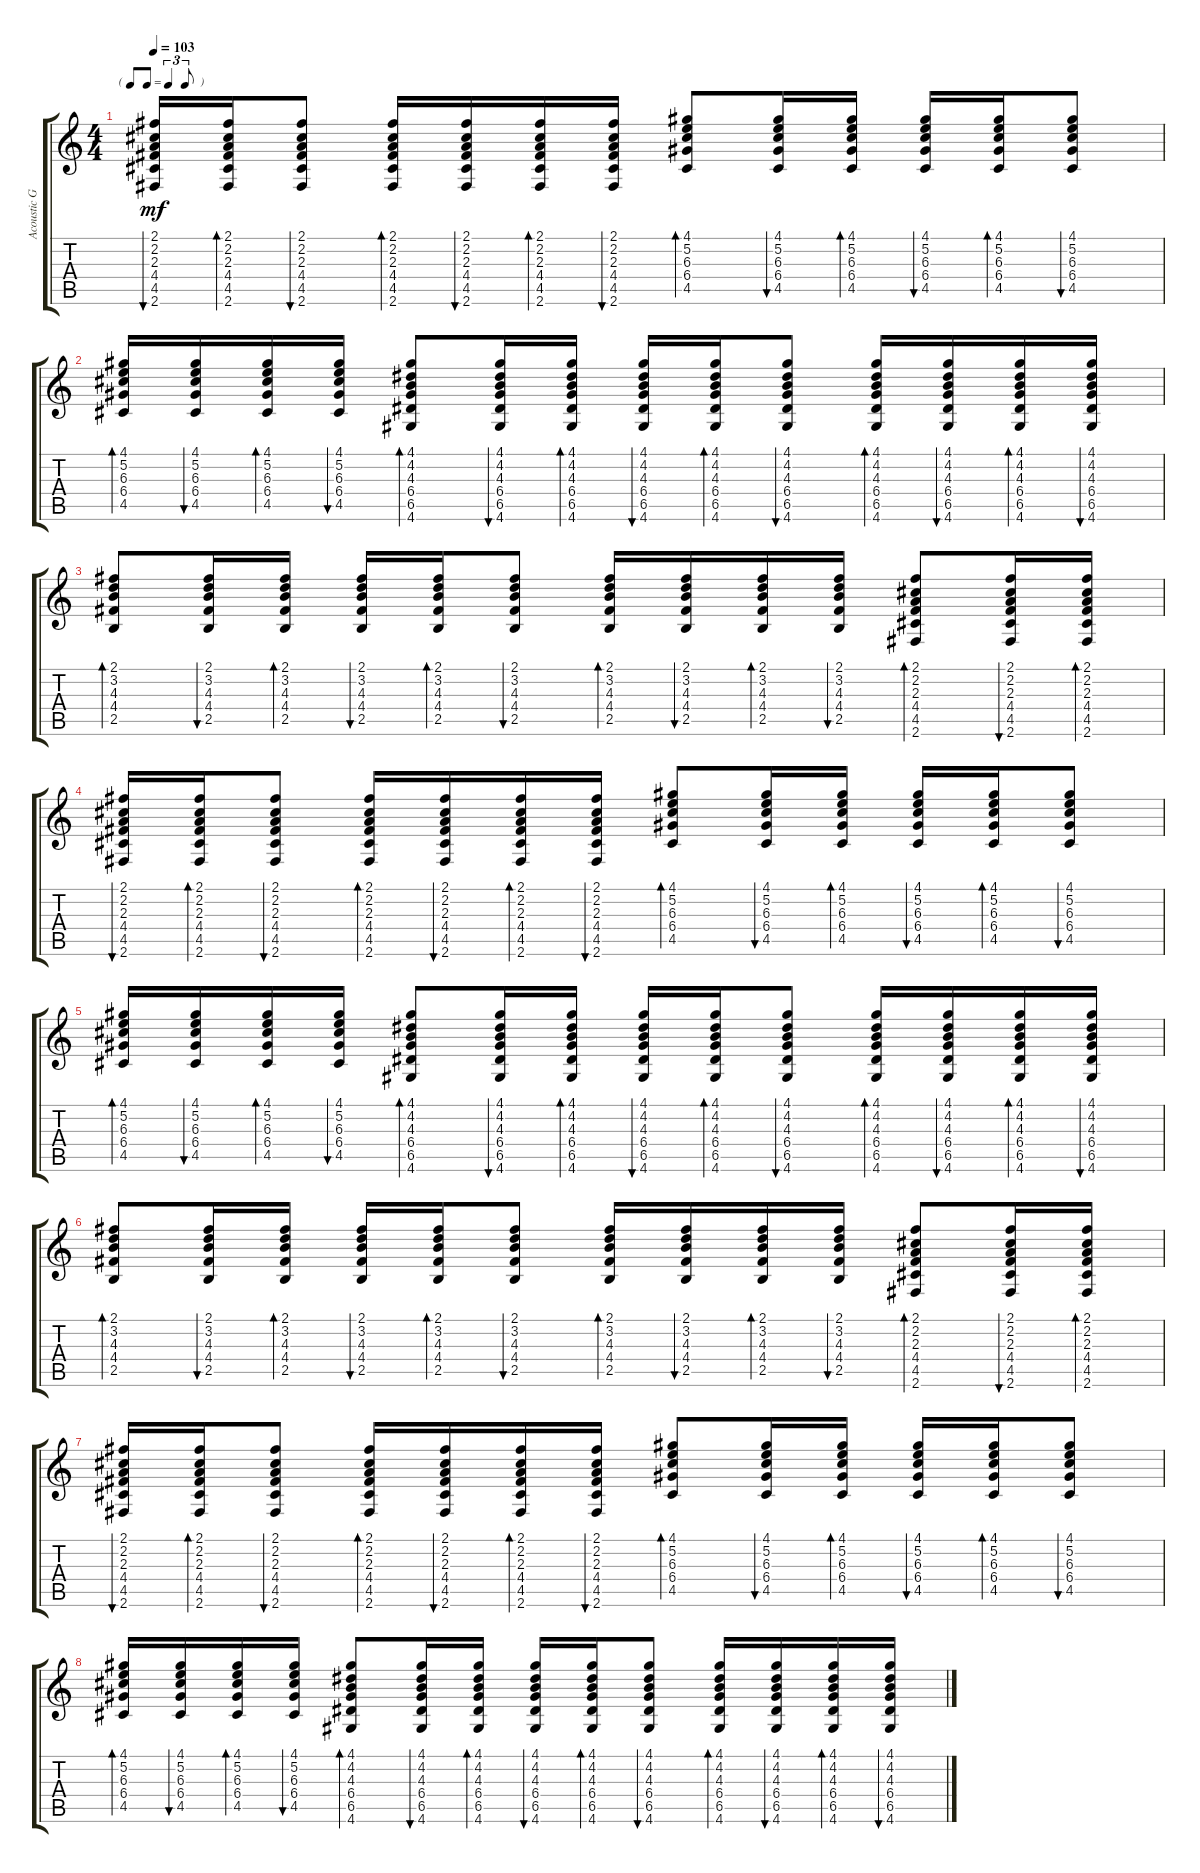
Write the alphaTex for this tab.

\track ("Acoustic Guitar" "Acoustic G") {instrument acousticguitarsteel}
\staff {score tabs}
\tuning (E4 B3 G3 D3 A2 E2) {hide}
\ts (4 4)
\tf triplet8th
\tempo 103
\clef g2
\ks c
(2.1 2.2 2.3 4.4 4.5 2.6).16{bu 60 dy mf} (2.1 2.2 2.3 4.4 4.5 2.6).16{bd 60} (2.1 2.2 2.3 4.4 4.5 2.6).8{bu 60} (2.1 2.2 2.3 4.4 4.5 2.6).16{bd 60} (2.1 2.2 2.3 4.4 4.5 2.6).16{bu 60} (2.1 2.2 2.3 4.4 4.5 2.6).16{bd 60} (2.1 2.2 2.3 4.4 4.5 2.6).16{bu 60} (4.1 5.2 6.3 6.4 4.5).8{bd 60} (4.1 5.2 6.3 6.4 4.5).16{bu 60} (4.1 5.2 6.3 6.4 4.5).16{bd 60} (4.1 5.2 6.3 6.4 4.5).16{bu 60} (4.1 5.2 6.3 6.4 4.5).16{bd 60} (4.1 5.2 6.3 6.4 4.5).8{bu 60} |
(4.1 5.2 6.3 6.4 4.5).16{bd 60} (4.1 5.2 6.3 6.4 4.5).16{bu 60} (4.1 5.2 6.3 6.4 4.5).16{bd 60} (4.1 5.2 6.3 6.4 4.5).16{bu 60} (4.1 4.2 4.3 6.4 6.5 4.6).8{bd 60} (4.1 4.2 4.3 6.4 6.5 4.6).16{bu 60} (4.1 4.2 4.3 6.4 6.5 4.6).16{bd 60} (4.1 4.2 4.3 6.4 6.5 4.6).16{bu 60} (4.1 4.2 4.3 6.4 6.5 4.6).16{bd 60} (4.1 4.2 4.3 6.4 6.5 4.6).8{bu 60} (4.1 4.2 4.3 6.4 6.5 4.6).16{bd 60} (4.1 4.2 4.3 6.4 6.5 4.6).16{bu 60} (4.1 4.2 4.3 6.4 6.5 4.6).16{bd 60} (4.1 4.2 4.3 6.4 6.5 4.6).16{bu 60} |
(2.1 3.2 4.3 4.4 2.5).8{bd 60} (2.1 3.2 4.3 4.4 2.5).16{bu 60} (2.1 3.2 4.3 4.4 2.5).16{bd 60} (2.1 3.2 4.3 4.4 2.5).16{bu 60} (2.1 3.2 4.3 4.4 2.5).16{bd 60} (2.1 3.2 4.3 4.4 2.5).8{bu 60} (2.1 3.2 4.3 4.4 2.5).16{bd 60} (2.1 3.2 4.3 4.4 2.5).16{bu 60} (2.1 3.2 4.3 4.4 2.5).16{bd 60} (2.1 3.2 4.3 4.4 2.5).16{bu 60} (2.1 2.2 2.3 4.4 4.5 2.6).8{bd 60} (2.1 2.2 2.3 4.4 4.5 2.6).16{bu 60} (2.1 2.2 2.3 4.4 4.5 2.6).16{bd 60} |
(2.1 2.2 2.3 4.4 4.5 2.6).16{bu 60} (2.1 2.2 2.3 4.4 4.5 2.6).16{bd 60} (2.1 2.2 2.3 4.4 4.5 2.6).8{bu 60} (2.1 2.2 2.3 4.4 4.5 2.6).16{bd 60} (2.1 2.2 2.3 4.4 4.5 2.6).16{bu 60} (2.1 2.2 2.3 4.4 4.5 2.6).16{bd 60} (2.1 2.2 2.3 4.4 4.5 2.6).16{bu 60} (4.1 5.2 6.3 6.4 4.5).8{bd 60} (4.1 5.2 6.3 6.4 4.5).16{bu 60} (4.1 5.2 6.3 6.4 4.5).16{bd 60} (4.1 5.2 6.3 6.4 4.5).16{bu 60} (4.1 5.2 6.3 6.4 4.5).16{bd 60} (4.1 5.2 6.3 6.4 4.5).8{bu 60} |
(4.1 5.2 6.3 6.4 4.5).16{bd 60} (4.1 5.2 6.3 6.4 4.5).16{bu 60} (4.1 5.2 6.3 6.4 4.5).16{bd 60} (4.1 5.2 6.3 6.4 4.5).16{bu 60} (4.1 4.2 4.3 6.4 6.5 4.6).8{bd 60} (4.1 4.2 4.3 6.4 6.5 4.6).16{bu 60} (4.1 4.2 4.3 6.4 6.5 4.6).16{bd 60} (4.1 4.2 4.3 6.4 6.5 4.6).16{bu 60} (4.1 4.2 4.3 6.4 6.5 4.6).16{bd 60} (4.1 4.2 4.3 6.4 6.5 4.6).8{bu 60} (4.1 4.2 4.3 6.4 6.5 4.6).16{bd 60} (4.1 4.2 4.3 6.4 6.5 4.6).16{bu 60} (4.1 4.2 4.3 6.4 6.5 4.6).16{bd 60} (4.1 4.2 4.3 6.4 6.5 4.6).16{bu 60} |
(2.1 3.2 4.3 4.4 2.5).8{bd 60} (2.1 3.2 4.3 4.4 2.5).16{bu 60} (2.1 3.2 4.3 4.4 2.5).16{bd 60} (2.1 3.2 4.3 4.4 2.5).16{bu 60} (2.1 3.2 4.3 4.4 2.5).16{bd 60} (2.1 3.2 4.3 4.4 2.5).8{bu 60} (2.1 3.2 4.3 4.4 2.5).16{bd 60} (2.1 3.2 4.3 4.4 2.5).16{bu 60} (2.1 3.2 4.3 4.4 2.5).16{bd 60} (2.1 3.2 4.3 4.4 2.5).16{bu 60} (2.1 2.2 2.3 4.4 4.5 2.6).8{bd 60} (2.1 2.2 2.3 4.4 4.5 2.6).16{bu 60} (2.1 2.2 2.3 4.4 4.5 2.6).16{bd 60} |
(2.1 2.2 2.3 4.4 4.5 2.6).16{bu 60} (2.1 2.2 2.3 4.4 4.5 2.6).16{bd 60} (2.1 2.2 2.3 4.4 4.5 2.6).8{bu 60} (2.1 2.2 2.3 4.4 4.5 2.6).16{bd 60} (2.1 2.2 2.3 4.4 4.5 2.6).16{bu 60} (2.1 2.2 2.3 4.4 4.5 2.6).16{bd 60} (2.1 2.2 2.3 4.4 4.5 2.6).16{bu 60} (4.1 5.2 6.3 6.4 4.5).8{bd 60} (4.1 5.2 6.3 6.4 4.5).16{bu 60} (4.1 5.2 6.3 6.4 4.5).16{bd 60} (4.1 5.2 6.3 6.4 4.5).16{bu 60} (4.1 5.2 6.3 6.4 4.5).16{bd 60} (4.1 5.2 6.3 6.4 4.5).8{bu 60} |
(4.1 5.2 6.3 6.4 4.5).16{bd 60} (4.1 5.2 6.3 6.4 4.5).16{bu 60} (4.1 5.2 6.3 6.4 4.5).16{bd 60} (4.1 5.2 6.3 6.4 4.5).16{bu 60} (4.1 4.2 4.3 6.4 6.5 4.6).8{bd 60} (4.1 4.2 4.3 6.4 6.5 4.6).16{bu 60} (4.1 4.2 4.3 6.4 6.5 4.6).16{bd 60} (4.1 4.2 4.3 6.4 6.5 4.6).16{bu 60} (4.1 4.2 4.3 6.4 6.5 4.6).16{bd 60} (4.1 4.2 4.3 6.4 6.5 4.6).8{bu 60} (4.1 4.2 4.3 6.4 6.5 4.6).16{bd 60} (4.1 4.2 4.3 6.4 6.5 4.6).16{bu 60} (4.1 4.2 4.3 6.4 6.5 4.6).16{bd 60} (4.1 4.2 4.3 6.4 6.5 4.6).16{bu 60}
